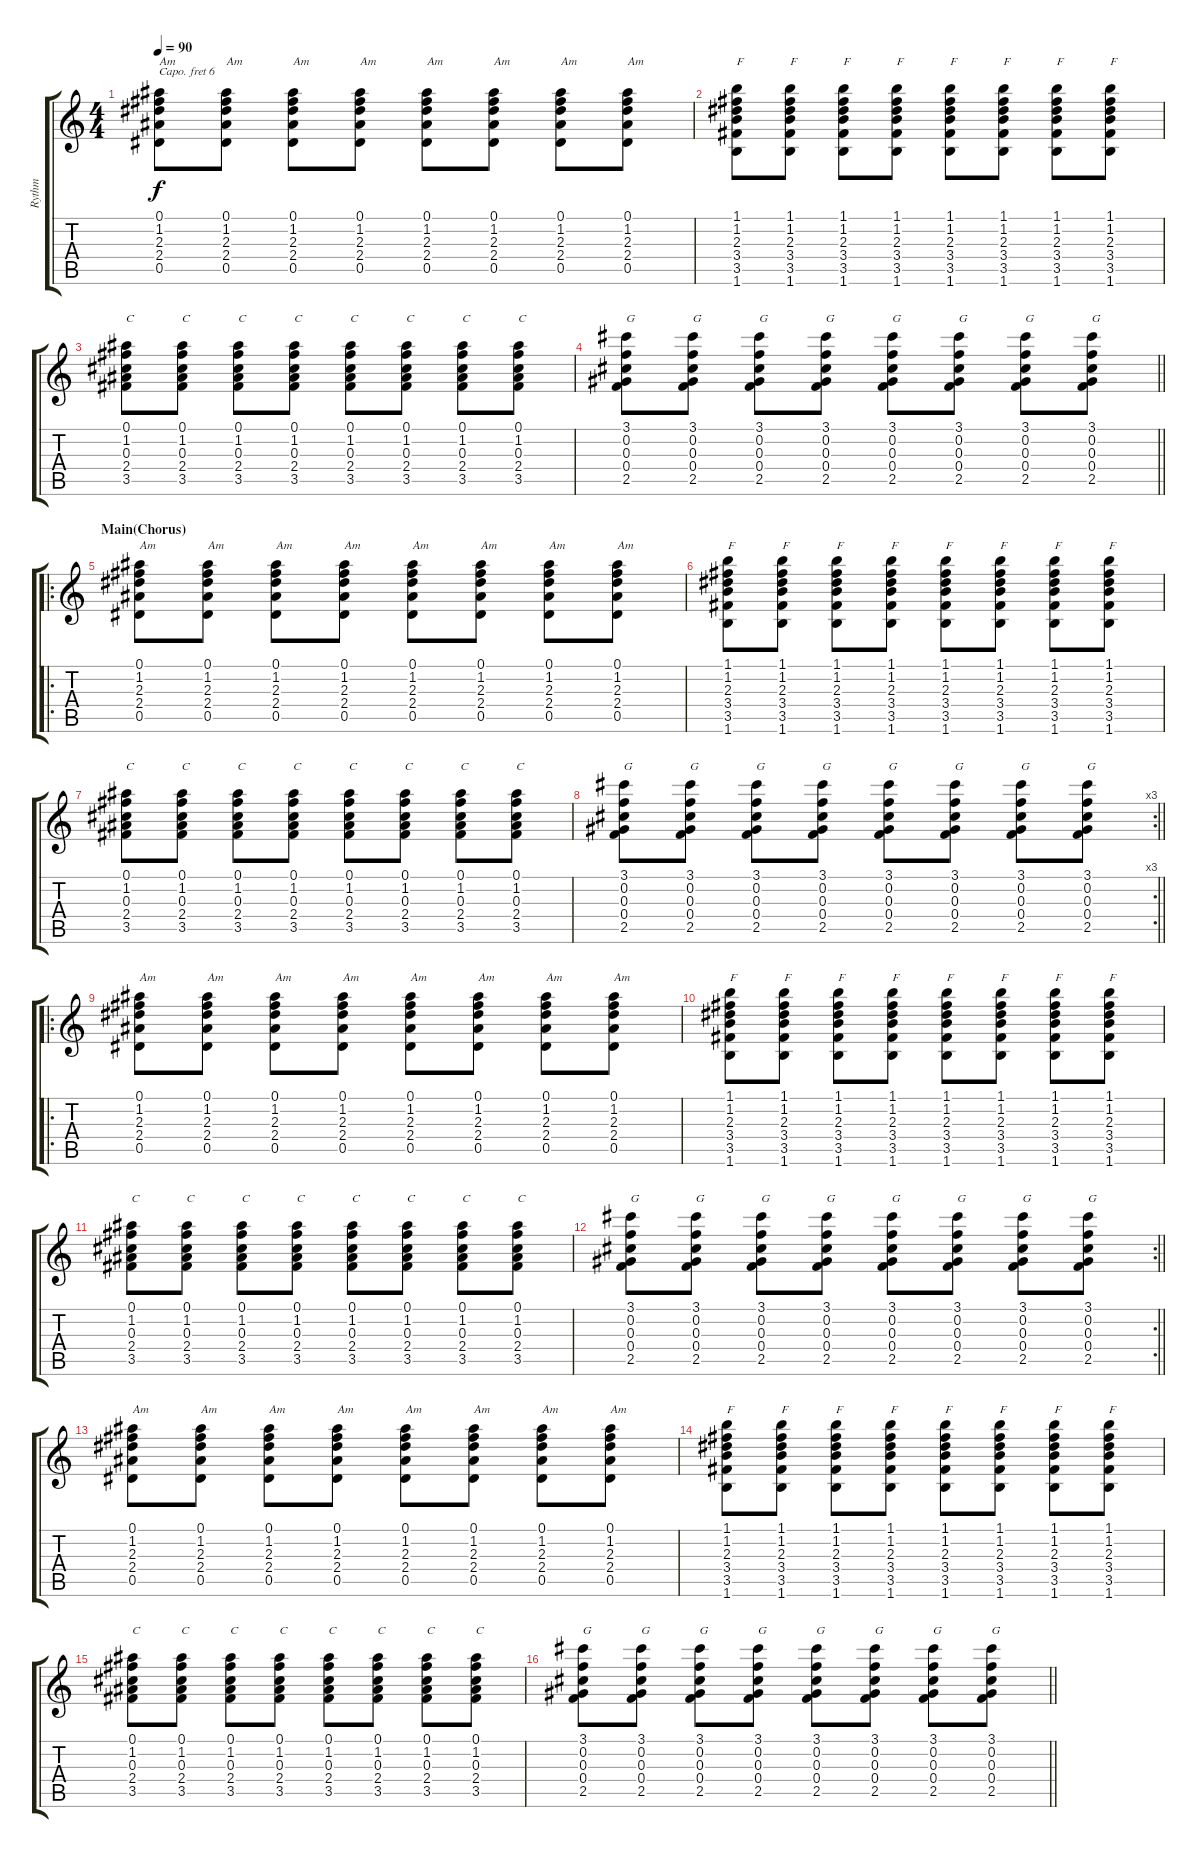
\track ("Rythm" "Rythm") {instrument acousticguitarsteel}
\staff {score tabs}
\capo 6
\tuning (E4 B3 G3 D3 A2 E2) {hide}
\ts (4 4)
\tempo 90
\clef g2
\ks c
(0.1 1.2 2.3 2.4 0.5).8{txt "Am" dy f} (0.1 1.2 2.3 2.4 0.5).8{txt "Am"} (0.1 1.2 2.3 2.4 0.5).8{txt "Am"} (0.1 1.2 2.3 2.4 0.5).8{txt "Am"} (0.1 1.2 2.3 2.4 0.5).8{txt "Am"} (0.1 1.2 2.3 2.4 0.5).8{txt "Am"} (0.1 1.2 2.3 2.4 0.5).8{txt "Am"} (0.1 1.2 2.3 2.4 0.5).8{txt "Am"} |
(1.1 1.2 2.3 3.4 3.5 1.6).8{txt "F"} (1.1 1.2 2.3 3.4 3.5 1.6).8{txt "F"} (1.1 1.2 2.3 3.4 3.5 1.6).8{txt "F"} (1.1 1.2 2.3 3.4 3.5 1.6).8{txt "F"} (1.1 1.2 2.3 3.4 3.5 1.6).8{txt "F"} (1.1 1.2 2.3 3.4 3.5 1.6).8{txt "F"} (1.1 1.2 2.3 3.4 3.5 1.6).8{txt "F"} (1.1 1.2 2.3 3.4 3.5 1.6).8{txt "F"} |
(0.1 1.2 0.3 2.4 3.5).8{txt "C"} (0.1 1.2 0.3 2.4 3.5).8{txt "C"} (0.1 1.2 0.3 2.4 3.5).8{txt "C"} (0.1 1.2 0.3 2.4 3.5).8{txt "C"} (0.1 1.2 0.3 2.4 3.5).8{txt "C"} (0.1 1.2 0.3 2.4 3.5).8{txt "C"} (0.1 1.2 0.3 2.4 3.5).8{txt "C"} (0.1 1.2 0.3 2.4 3.5).8{txt "C"} |
\barLineRight lightlight
(3.1 0.2 0.3 0.4 2.5).8{txt "G"} (3.1 0.2 0.3 0.4 2.5).8{txt "G"} (3.1 0.2 0.3 0.4 2.5).8{txt "G"} (3.1 0.2 0.3 0.4 2.5).8{txt "G"} (3.1 0.2 0.3 0.4 2.5).8{txt "G"} (3.1 0.2 0.3 0.4 2.5).8{txt "G"} (3.1 0.2 0.3 0.4 2.5).8{txt "G"} (3.1 0.2 0.3 0.4 2.5).8{txt "G"} |
\ro
\section ("" "Main(Chorus)")
(0.1 1.2 2.3 2.4 0.5).8{txt "Am"} (0.1 1.2 2.3 2.4 0.5).8{txt "Am"} (0.1 1.2 2.3 2.4 0.5).8{txt "Am"} (0.1 1.2 2.3 2.4 0.5).8{txt "Am"} (0.1 1.2 2.3 2.4 0.5).8{txt "Am"} (0.1 1.2 2.3 2.4 0.5).8{txt "Am"} (0.1 1.2 2.3 2.4 0.5).8{txt "Am"} (0.1 1.2 2.3 2.4 0.5).8{txt "Am"} |
(1.1 1.2 2.3 3.4 3.5 1.6).8{txt "F"} (1.1 1.2 2.3 3.4 3.5 1.6).8{txt "F"} (1.1 1.2 2.3 3.4 3.5 1.6).8{txt "F"} (1.1 1.2 2.3 3.4 3.5 1.6).8{txt "F"} (1.1 1.2 2.3 3.4 3.5 1.6).8{txt "F"} (1.1 1.2 2.3 3.4 3.5 1.6).8{txt "F"} (1.1 1.2 2.3 3.4 3.5 1.6).8{txt "F"} (1.1 1.2 2.3 3.4 3.5 1.6).8{txt "F"} |
(0.1 1.2 0.3 2.4 3.5).8{txt "C"} (0.1 1.2 0.3 2.4 3.5).8{txt "C"} (0.1 1.2 0.3 2.4 3.5).8{txt "C"} (0.1 1.2 0.3 2.4 3.5).8{txt "C"} (0.1 1.2 0.3 2.4 3.5).8{txt "C"} (0.1 1.2 0.3 2.4 3.5).8{txt "C"} (0.1 1.2 0.3 2.4 3.5).8{txt "C"} (0.1 1.2 0.3 2.4 3.5).8{txt "C"} |
\rc 3
\barLineRight lightlight
(3.1 0.2 0.3 0.4 2.5).8{txt "G"} (3.1 0.2 0.3 0.4 2.5).8{txt "G"} (3.1 0.2 0.3 0.4 2.5).8{txt "G"} (3.1 0.2 0.3 0.4 2.5).8{txt "G"} (3.1 0.2 0.3 0.4 2.5).8{txt "G"} (3.1 0.2 0.3 0.4 2.5).8{txt "G"} (3.1 0.2 0.3 0.4 2.5).8{txt "G"} (3.1 0.2 0.3 0.4 2.5).8{txt "G"} |
\ro
(0.1 1.2 2.3 2.4 0.5).8{txt "Am"} (0.1 1.2 2.3 2.4 0.5).8{txt "Am"} (0.1 1.2 2.3 2.4 0.5).8{txt "Am"} (0.1 1.2 2.3 2.4 0.5).8{txt "Am"} (0.1 1.2 2.3 2.4 0.5).8{txt "Am"} (0.1 1.2 2.3 2.4 0.5).8{txt "Am"} (0.1 1.2 2.3 2.4 0.5).8{txt "Am"} (0.1 1.2 2.3 2.4 0.5).8{txt "Am"} |
(1.1 1.2 2.3 3.4 3.5 1.6).8{txt "F"} (1.1 1.2 2.3 3.4 3.5 1.6).8{txt "F"} (1.1 1.2 2.3 3.4 3.5 1.6).8{txt "F"} (1.1 1.2 2.3 3.4 3.5 1.6).8{txt "F"} (1.1 1.2 2.3 3.4 3.5 1.6).8{txt "F"} (1.1 1.2 2.3 3.4 3.5 1.6).8{txt "F"} (1.1 1.2 2.3 3.4 3.5 1.6).8{txt "F"} (1.1 1.2 2.3 3.4 3.5 1.6).8{txt "F"} |
(0.1 1.2 0.3 2.4 3.5).8{txt "C"} (0.1 1.2 0.3 2.4 3.5).8{txt "C"} (0.1 1.2 0.3 2.4 3.5).8{txt "C"} (0.1 1.2 0.3 2.4 3.5).8{txt "C"} (0.1 1.2 0.3 2.4 3.5).8{txt "C"} (0.1 1.2 0.3 2.4 3.5).8{txt "C"} (0.1 1.2 0.3 2.4 3.5).8{txt "C"} (0.1 1.2 0.3 2.4 3.5).8{txt "C"} |
\rc 2
\barLineRight lightlight
(3.1 0.2 0.3 0.4 2.5).8{txt "G"} (3.1 0.2 0.3 0.4 2.5).8{txt "G"} (3.1 0.2 0.3 0.4 2.5).8{txt "G"} (3.1 0.2 0.3 0.4 2.5).8{txt "G"} (3.1 0.2 0.3 0.4 2.5).8{txt "G"} (3.1 0.2 0.3 0.4 2.5).8{txt "G"} (3.1 0.2 0.3 0.4 2.5).8{txt "G"} (3.1 0.2 0.3 0.4 2.5).8{txt "G"} |
(0.1 1.2 2.3 2.4 0.5).8{txt "Am"} (0.1 1.2 2.3 2.4 0.5).8{txt "Am"} (0.1 1.2 2.3 2.4 0.5).8{txt "Am"} (0.1 1.2 2.3 2.4 0.5).8{txt "Am"} (0.1 1.2 2.3 2.4 0.5).8{txt "Am"} (0.1 1.2 2.3 2.4 0.5).8{txt "Am"} (0.1 1.2 2.3 2.4 0.5).8{txt "Am"} (0.1 1.2 2.3 2.4 0.5).8{txt "Am"} |
(1.1 1.2 2.3 3.4 3.5 1.6).8{txt "F"} (1.1 1.2 2.3 3.4 3.5 1.6).8{txt "F"} (1.1 1.2 2.3 3.4 3.5 1.6).8{txt "F"} (1.1 1.2 2.3 3.4 3.5 1.6).8{txt "F"} (1.1 1.2 2.3 3.4 3.5 1.6).8{txt "F"} (1.1 1.2 2.3 3.4 3.5 1.6).8{txt "F"} (1.1 1.2 2.3 3.4 3.5 1.6).8{txt "F"} (1.1 1.2 2.3 3.4 3.5 1.6).8{txt "F"} |
(0.1 1.2 0.3 2.4 3.5).8{txt "C"} (0.1 1.2 0.3 2.4 3.5).8{txt "C"} (0.1 1.2 0.3 2.4 3.5).8{txt "C"} (0.1 1.2 0.3 2.4 3.5).8{txt "C"} (0.1 1.2 0.3 2.4 3.5).8{txt "C"} (0.1 1.2 0.3 2.4 3.5).8{txt "C"} (0.1 1.2 0.3 2.4 3.5).8{txt "C"} (0.1 1.2 0.3 2.4 3.5).8{txt "C"} |
\barLineRight lightlight
(3.1 0.2 0.3 0.4 2.5).8{txt "G"} (3.1 0.2 0.3 0.4 2.5).8{txt "G"} (3.1 0.2 0.3 0.4 2.5).8{txt "G"} (3.1 0.2 0.3 0.4 2.5).8{txt "G"} (3.1 0.2 0.3 0.4 2.5).8{txt "G"} (3.1 0.2 0.3 0.4 2.5).8{txt "G"} (3.1 0.2 0.3 0.4 2.5).8{txt "G"} (3.1 0.2 0.3 0.4 2.5).8{txt "G"}
